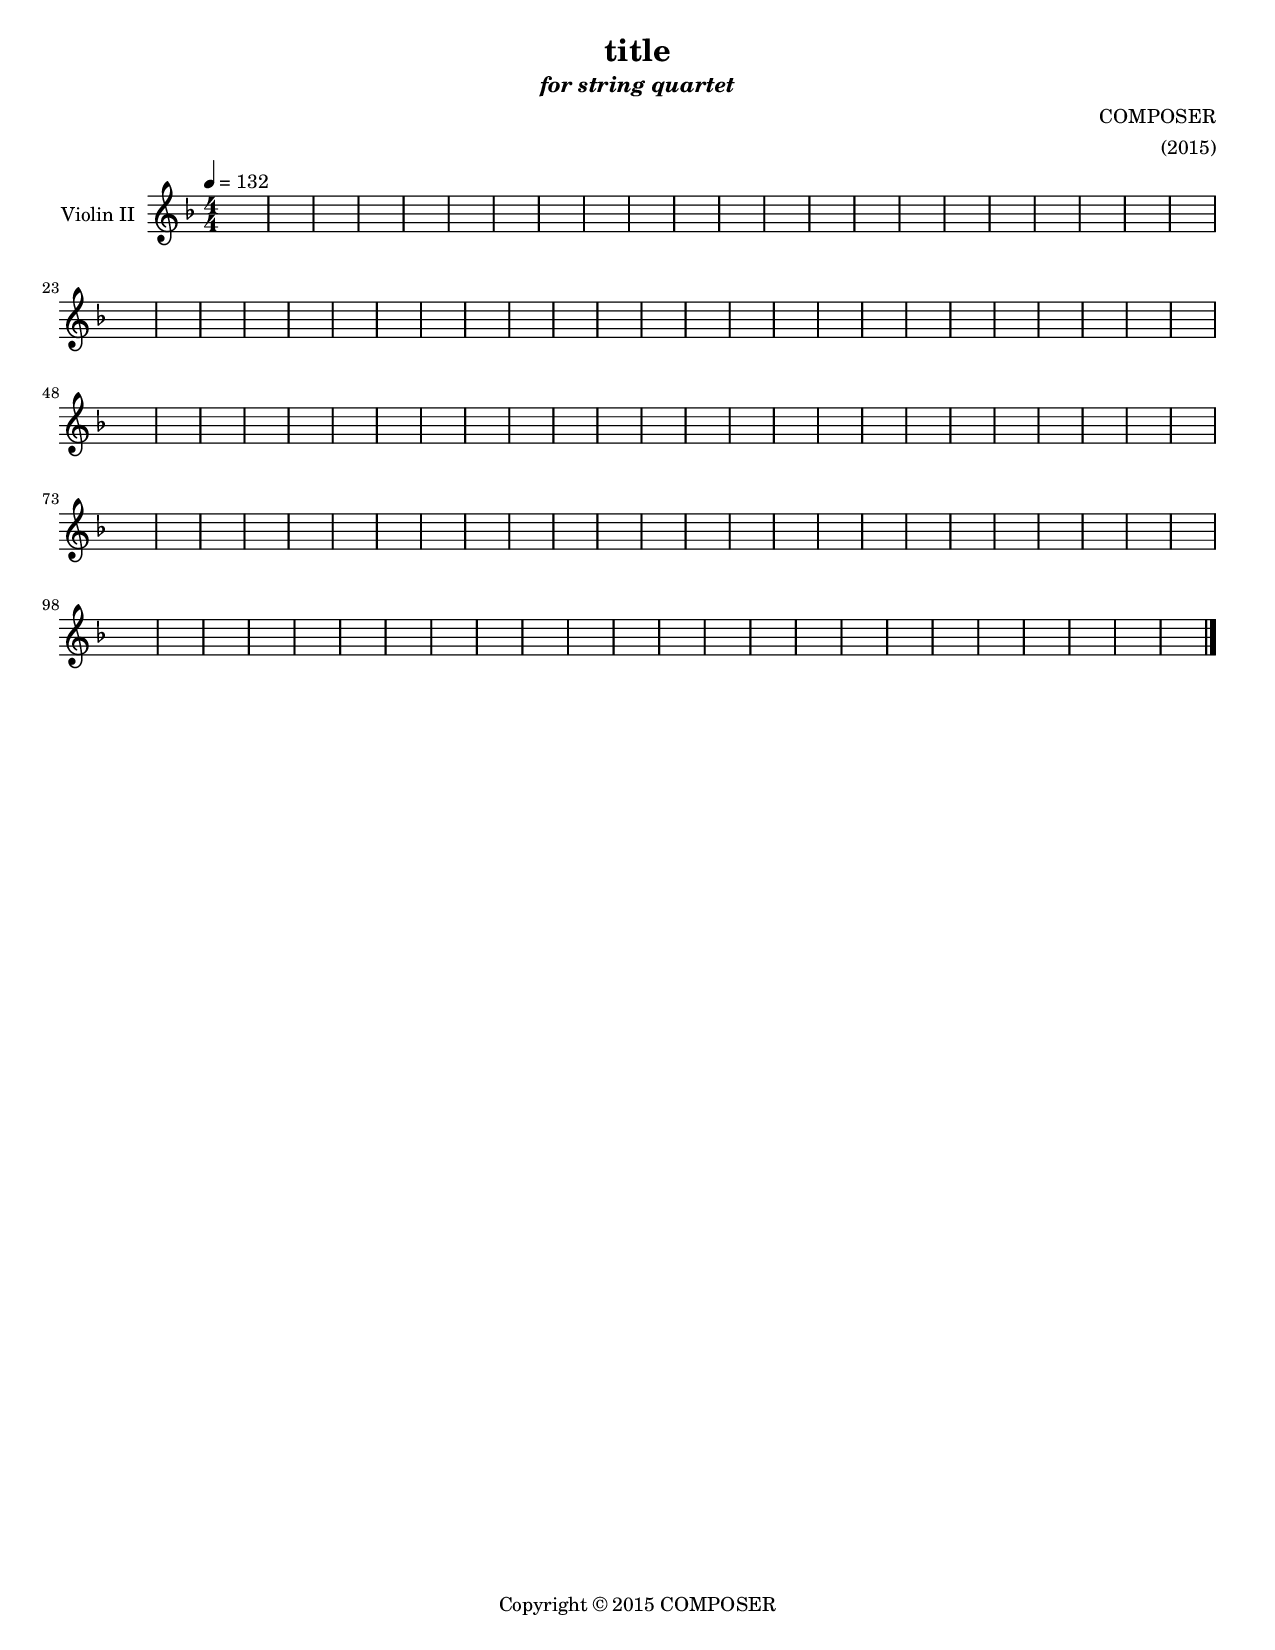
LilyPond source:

\version "2.18.2"

#(set-global-staff-size 17)
#(set-default-paper-size "letter")

\header {
  title = "title"
  subtitle = \markup { \italic "for string quartet" }
  %dedication = ""
  composer = "COMPOSER"
  arranger = "(2015)"
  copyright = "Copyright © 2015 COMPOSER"
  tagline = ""
}

\version "2.18.2"

Metrics = {
  \override Staff.TimeSignature.whiteout = ##t
  \key d \minor \time 4/4 \tempo 4 = 132 s1*1/1  |%1
  s1*1/1 |%2
  s1*1/1 |%3
  s1*1/1 |%4
  s1*1/1 |%5
  s1*1/1 |%6
  s1*1/1 |%7
  s1*1/1 |%8
  s1*1/1 |%9
  s1*1/1 |%10
  s1*1/1 |%11
  s1*1/1 |%12
  s1*1/1 |%13
  s1*1/1 |%14
  s1*1/1 |%15
  s1*1/1 |%16
  s1*1/1 |%17
  s1*1/1 |%18
  s1*1/1 |%19
  s1*1/1 |%20
  s1*1/1 |%21
  s1*1/1 |%22
  s1*1/1 |%23
  s1*1/1 |%24
  s1*1/1 |%25
  s1*1/1 |%26
  s1*1/1 |%27
  s1*1/1 |%28
  s1*1/1 |%29
  s1*1/1 |%30
  s1*1/1 |%31
  s1*1/1 |%32
  s1*1/1 |%33
  s1*1/1 |%34
  s1*1/1 |%35
  s1*1/1 |%36
  s1*1/1 |%37
  s1*1/1 |%38
  s1*1/1 |%39
  s1*1/1 |%40
  s1*1/1 |%41
  s1*1/1 |%42
  s1*1/1 |%43
  s1*1/1 |%44
  s1*1/1 |%45
  s1*1/1 |%46
  s1*1/1 |%47
  s1*1/1 |%48
  s1*1/1 |%49
  s1*1/1 |%50
  s1*1/1 |%51
  s1*1/1 |%52
  s1*1/1 |%53
  s1*1/1 |%54
  s1*1/1 |%55
  s1*1/1 |%56
  s1*1/1 |%57
  s1*1/1 |%58
  s1*1/1 |%59
  s1*1/1 |%60
  s1*1/1 |%61
  s1*1/1 |%62
  s1*1/1 |%63
  s1*1/1 |%64
  s1*1/1 |%65
  s1*1/1 |%66
  s1*1/1 |%67
  s1*1/1 |%68
  s1*1/1 |%69
  s1*1/1 |%70
  s1*1/1 |%71
  s1*1/1 |%72
  s1*1/1 |%73
  s1*1/1 |%74
  s1*1/1 |%75
  s1*1/1 |%76
  s1*1/1 |%77
  s1*1/1 |%78
  s1*1/1 |%79
  s1*1/1 |%80
  s1*1/1 |%81
  s1*1/1 |%82
  s1*1/1 |%83
  s1*1/1 |%84
  s1*1/1 |%85
  s1*1/1 |%86
  s1*1/1 |%87
  s1*1/1 |%88
  s1*1/1 |%89
  s1*1/1 |%90
  s1*1/1 |%91
  s1*1/1 |%92
  s1*1/1 |%93
  s1*1/1 |%94
  s1*1/1 |%95
  s1*1/1 |%96
  s1*1/1 |%97
  s1*1/1 |%98
  s1*1/1 |%99
  s1*1/1 |%100
  s1*1/1 |%101
  s1*1/1 |%102
  s1*1/1 |%103
  s1*1/1 |%104
  s1*1/1 |%105
  s1*1/1 |%106
  s1*1/1 |%107
  s1*1/1 |%108
  s1*1/1 |%109
  s1*1/1 |%110
  s1*1/1 |%111
  s1*1/1 |%112
  s1*1/1 |%113
  s1*1/1 |%114
  s1*1/1 |%115
  s1*1/1 |%116
  s1*1/1 |%117
  s1*1/1 |%118
  s1*1/1 |%119
  s1*1/1 |%120
  s1*1/1\bar "|."  |%121
}

\version "2.18.2"

ViolinOneNotes = {
  \clef treble
  \relative c'''{
   
  }
}

ViolinTwoNotes = {
  \clef treble
  \relative c'''{
   
  }
}

ViolaNotes = {
  \clef alto
  \relative c'{
  
  }
}

CelloNotes = {
  \clef bass
  \relative c{
  
  }
}



ViolinTwoHeading = {
  #(set-accidental-style 'neo-modern)
  \override Staff.Accidental #'hide-tied-accidental-after-break = ##t
  \set Staff.instrumentName = \markup \concat {"Violin II" " "}
}


\score {
  <<
    \override Score.Stem #'stemlet-length = #0.75
    \override Score.StaffSymbol.layer = #4
    \override Score.TimeSignature.layer = #3
    \new Staff = "Violin I" <<
      \Metrics
      \ViolinTwoHeading
      \ViolinTwoNotes
    >>
  >>
  \layout {
    \context { \Staff \override TimeSignature.style = #'numbered }
  }
}

\paper {
  indent = 2.5\cm
  max-systems-per-page = 8
  #(set-paper-size "letter")
}
